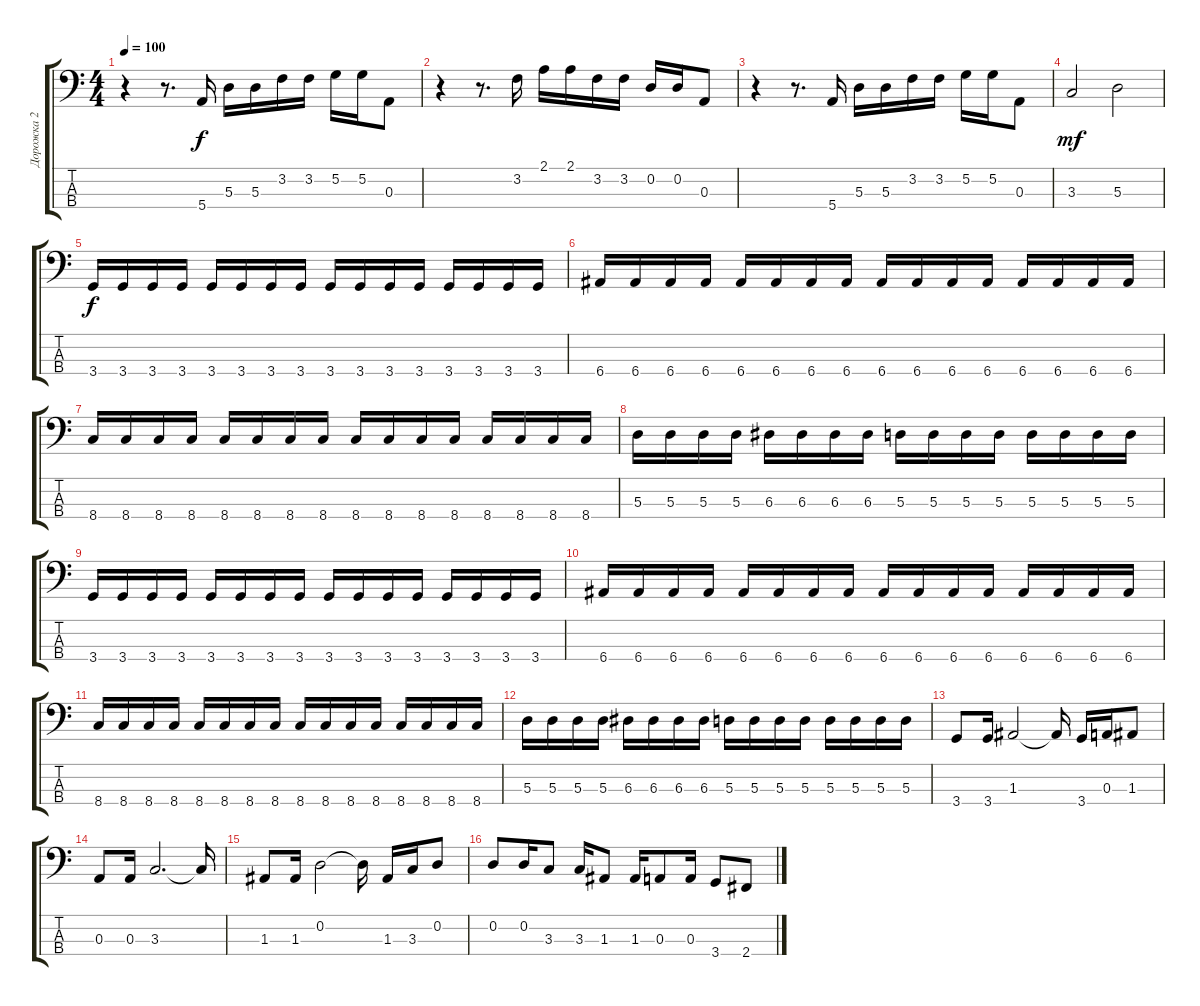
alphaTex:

\track ("Дорожка 2" "Дорожка 2") {instrument electricbasspick}
\staff {score tabs}
\tuning (G2 D2 A1 E1) {hide}
\ts (4 4)
\tempo 100
\clef f4
\ks c
r.4{dy f} r.8{d} 5.4.16 5.3.16 5.3.16 3.2.16 3.2.16 5.2.16 5.2.16 0.3.8 |
r.4 r.8{d} 3.2.16 2.1.16 2.1.16 3.2.16 3.2.16 0.2.16 0.2.16 0.3.8 |
r.4 r.8{d} 5.4.16 5.3.16 5.3.16 3.2.16 3.2.16 5.2.16 5.2.16 0.3.8 |
3.3.2{dy mf} 5.3.2 |
3.4.16{dy f} 3.4.16 3.4.16 3.4.16 3.4.16 3.4.16 3.4.16 3.4.16 3.4.16 3.4.16 3.4.16 3.4.16 3.4.16 3.4.16 3.4.16 3.4.16 |
6.4.16 6.4.16 6.4.16 6.4.16 6.4.16 6.4.16 6.4.16 6.4.16 6.4.16 6.4.16 6.4.16 6.4.16 6.4.16 6.4.16 6.4.16 6.4.16 |
8.4.16 8.4.16 8.4.16 8.4.16 8.4.16 8.4.16 8.4.16 8.4.16 8.4.16 8.4.16 8.4.16 8.4.16 8.4.16 8.4.16 8.4.16 8.4.16 |
5.3.16 5.3.16 5.3.16 5.3.16 6.3.16 6.3.16 6.3.16 6.3.16 5.3.16 5.3.16 5.3.16 5.3.16 5.3.16 5.3.16 5.3.16 5.3.16 |
3.4.16 3.4.16 3.4.16 3.4.16 3.4.16 3.4.16 3.4.16 3.4.16 3.4.16 3.4.16 3.4.16 3.4.16 3.4.16 3.4.16 3.4.16 3.4.16 |
6.4.16 6.4.16 6.4.16 6.4.16 6.4.16 6.4.16 6.4.16 6.4.16 6.4.16 6.4.16 6.4.16 6.4.16 6.4.16 6.4.16 6.4.16 6.4.16 |
8.4.16 8.4.16 8.4.16 8.4.16 8.4.16 8.4.16 8.4.16 8.4.16 8.4.16 8.4.16 8.4.16 8.4.16 8.4.16 8.4.16 8.4.16 8.4.16 |
5.3.16 5.3.16 5.3.16 5.3.16 6.3.16 6.3.16 6.3.16 6.3.16 5.3.16 5.3.16 5.3.16 5.3.16 5.3.16 5.3.16 5.3.16 5.3.16 |
3.4.8 3.4.16 1.3.2 1.3{t}.16 3.4.16 0.3.16 1.3.8 |
0.3.8 0.3.16 3.3.2{d} 3.3{t}.16 |
1.3.8 1.3.16 0.2.2 0.2{t}.16 1.3.16 3.3.16 0.2.8 |
0.2.8 0.2.16 3.3.8 3.3.16 1.3.8 1.3.16 0.3.8 0.3.16 3.4.8 2.4.8
